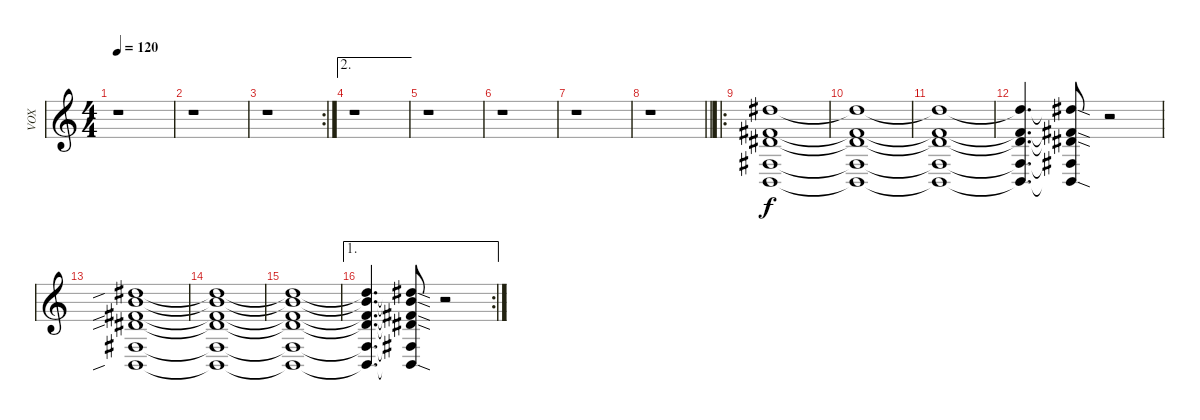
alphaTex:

\track ("VOX" "VOX") {instrument acousticgrandpiano}
\staff {score}
\tuning (Db5 Ab4 E4 B3 Gb3 B2) {hide}
\ts (4 4)
\tempo 120
\clef g2
\ks c
r.1{dy f} |
r.1 |
\rc 2
r.1 |
\ae 2
r.1 |
r.1 |
r.1 |
r.1 |
\barLineRight lightlight
r.1 |
\ro
(2.1 2.3 4.4 0.5 0.6).1 |
(2.1{t} 2.3{t} 4.4{t} 0.5{t} 0.6{t}).1 |
(2.1{t} 2.3{t} 4.4{t} 0.5{t} 0.6{t}).1 |
(2.1{t} 2.3{t} 4.4{t} 0.5{t} 0.6{t}).4{d} (2.1{sod t} 2.3{sod t} 4.4{sod t} 0.5{t} 0.6{sod t}).8 r.2 |
(2.1{sib} 3.2 2.3{sib} 4.4{sib} 0.5 0.6{sib}).1 |
(2.1{t} 3.2{t} 2.3{t} 4.4{t} 0.5{t} 0.6{t}).1 |
(2.1{t} 3.2{t} 2.3{t} 4.4{t} 0.5{t} 0.6{t}).1 |
\ae 1
\rc 2
(2.1{t} 3.2{t} 2.3{t} 4.4{t} 0.5{t} 0.6{t}).4{d} (2.1{sod t} 3.2{sod t} 2.3{sod t} 4.4{sod t} 0.5{t} 0.6{sod t}).8 r.2
